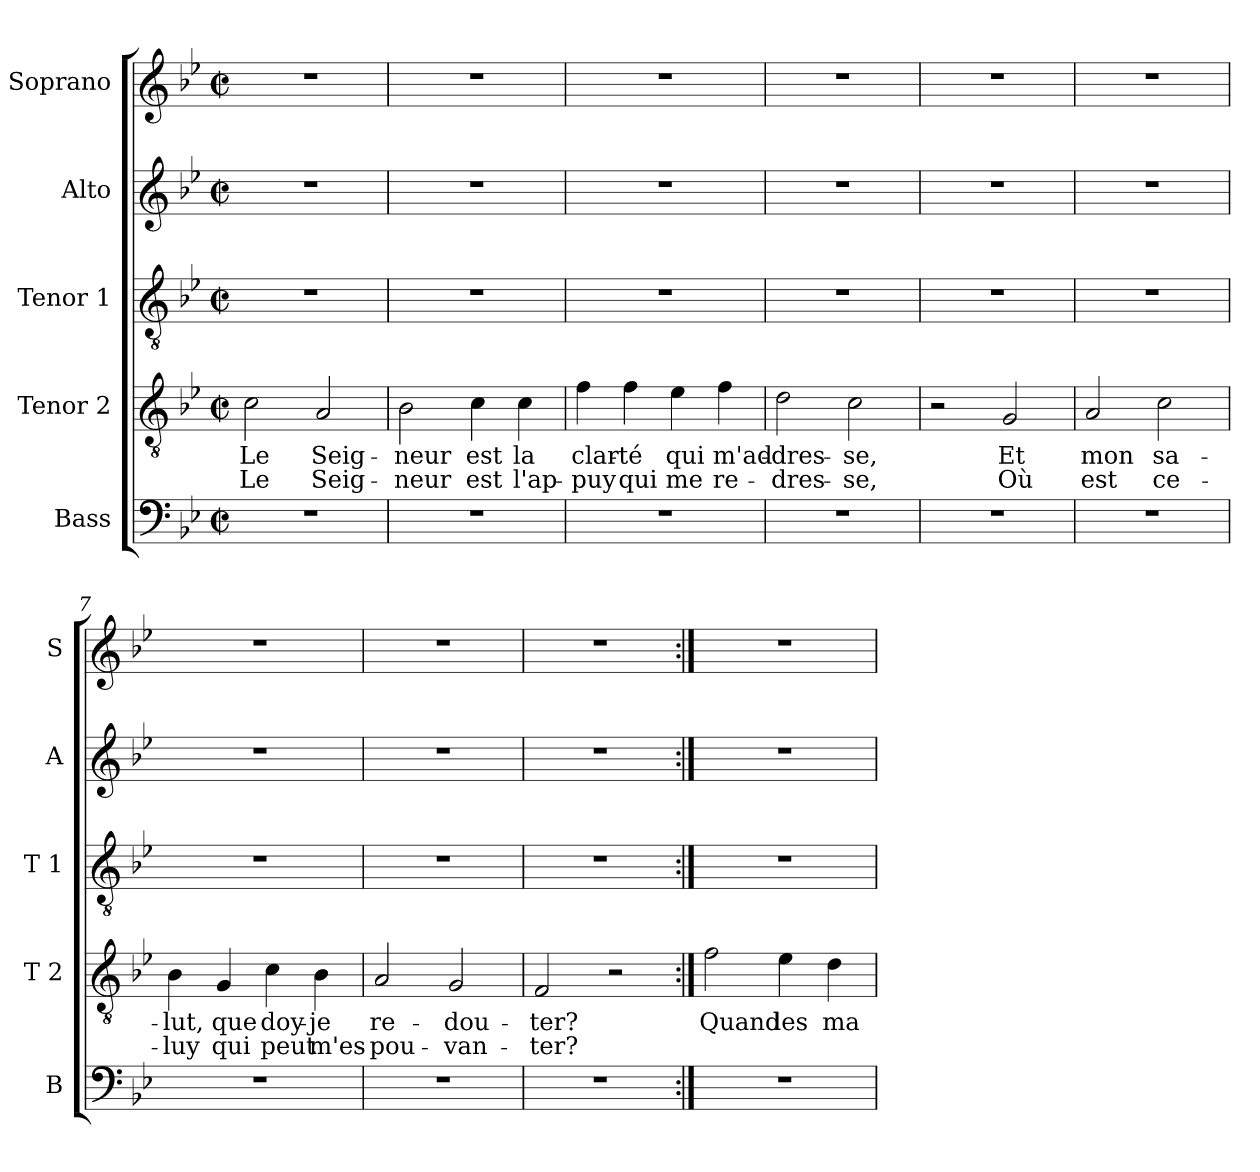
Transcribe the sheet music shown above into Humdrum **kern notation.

**kern	**kern	**text	**text	**kern	**kern	**kern
*part5	*part4	*part4	*part4	*part3	*part2	*part1
*staff5	*staff4	*staff4	*staff4	*staff3	*staff2	*staff1
*I"Bass	*I"Tenor 2	*	*	*I"Tenor 1	*I"Alto	*I"Soprano
*I'B	*I'T 2	*	*	*I'T 1	*I'A	*I'S
*clefF4	*clefGv2	*	*	*clefGv2	*clefG2	*clefG2
*k[b-e-]	*k[b-e-]	*	*	*k[b-e-]	*k[b-e-]	*k[b-e-]
*B-:	*B-:	*	*	*B-:	*B-:	*B-:
*M2/2	*M2/2	*	*	*M2/2	*M2/2	*M2/2
*met(c|)	*met(c|)	*	*	*met(c|)	*met(c|)	*met(c|)
=1	=1	=1	=1	=1	=1	=1
!	!	!LO:LY:b	!LO:LY:b	!	!	!
1r	2c\	Le	Le	1r	1r	1r
!	!	!LO:LY:b	!LO:LY:b	!	!	!
.	2A/	Seig-	Seig-	.	.	.
=2	=2	=2	=2	=2	=2	=2
!	!	!LO:LY:b	!LO:LY:b	!	!	!
1r	2B-\	-neur	-neur	1r	1r	1r
!	!	!LO:LY:b	!LO:LY:b	!	!	!
.	4c\	est	est	.	.	.
!	!	!LO:LY:b	!LO:LY:b	!	!	!
.	4c\	la	l'ap-	.	.	.
=3	=3	=3	=3	=3	=3	=3
!	!	!LO:LY:b	!LO:LY:b	!	!	!
1r	4f\	clar-	-puy	1r	1r	1r
!	!	!LO:LY:b	!LO:LY:b	!	!	!
.	4f\	-té	qui	.	.	.
!	!	!LO:LY:b	!LO:LY:b	!	!	!
.	4e-\	qui	me	.	.	.
!	!	!LO:LY:b	!LO:LY:b	!	!	!
.	4f\	m'ad-	re-	.	.	.
=4	=4	=4	=4	=4	=4	=4
!	!	!LO:LY:b	!LO:LY:b	!	!	!
1r	2d\	-dres-	-dres-	1r	1r	1r
!	!	!LO:LY:b	!LO:LY:b	!	!	!
.	2c\	-se,	-se,	.	.	.
=5	=5	=5	=5	=5	=5	=5
1r	2r	.	.	1r	1r	1r
!	!	!LO:LY:b	!LO:LY:b	!	!	!
.	2G/	Et	Où	.	.	.
=6	=6	=6	=6	=6	=6	=6
!	!	!LO:LY:b	!LO:LY:b	!	!	!
1r	2A/	mon	est	1r	1r	1r
!	!	!LO:LY:b	!LO:LY:b	!	!	!
.	2c\	sa-	ce-	.	.	.
!!LO:LB:g=z
=7	=7	=7	=7	=7	=7	=7
!	!	!LO:LY:b	!LO:LY:b	!	!	!
1r	4B-\	-lut,	-luy	1r	1r	1r
!	!	!LO:LY:b	!LO:LY:b	!	!	!
.	4G/	que	qui	.	.	.
!	!	!LO:LY:b	!LO:LY:b	!	!	!
.	4c\	doy-	peut	.	.	.
!	!	!LO:LY:b	!LO:LY:b	!	!	!
.	4B-\	-je	m'es-	.	.	.
=8	=8	=8	=8	=8	=8	=8
!	!	!LO:LY:b	!LO:LY:b	!	!	!
1r	2A/	re-	-pou-	1r	1r	1r
!	!	!LO:LY:b	!LO:LY:b	!	!	!
.	2G/	-dou-	-van-	.	.	.
=9	=9	=9	=9	=9	=9	=9
!	!	!LO:LY:b	!LO:LY:b	!	!	!
1r	2F/	-ter?	-ter?	1r	1r	1r
.	2r	.	.	.	.	.
=10:|!	=10:|!	=10:|!	=10:|!	=10:|!	=10:|!	=10:|!
!	!	!LO:LY:b	!	!	!	!
1r	2f\	Quand	.	1r	1r	1r
!	!	!LO:LY:b	!	!	!	!
.	4e-\	les	.	.	.	.
!	!	!LO:LY:b	!	!	!	!
.	4d\	ma-	.	.	.	.
=	=	=	=	=	=	=
*-	*-	*-	*-	*-	*-	*-
